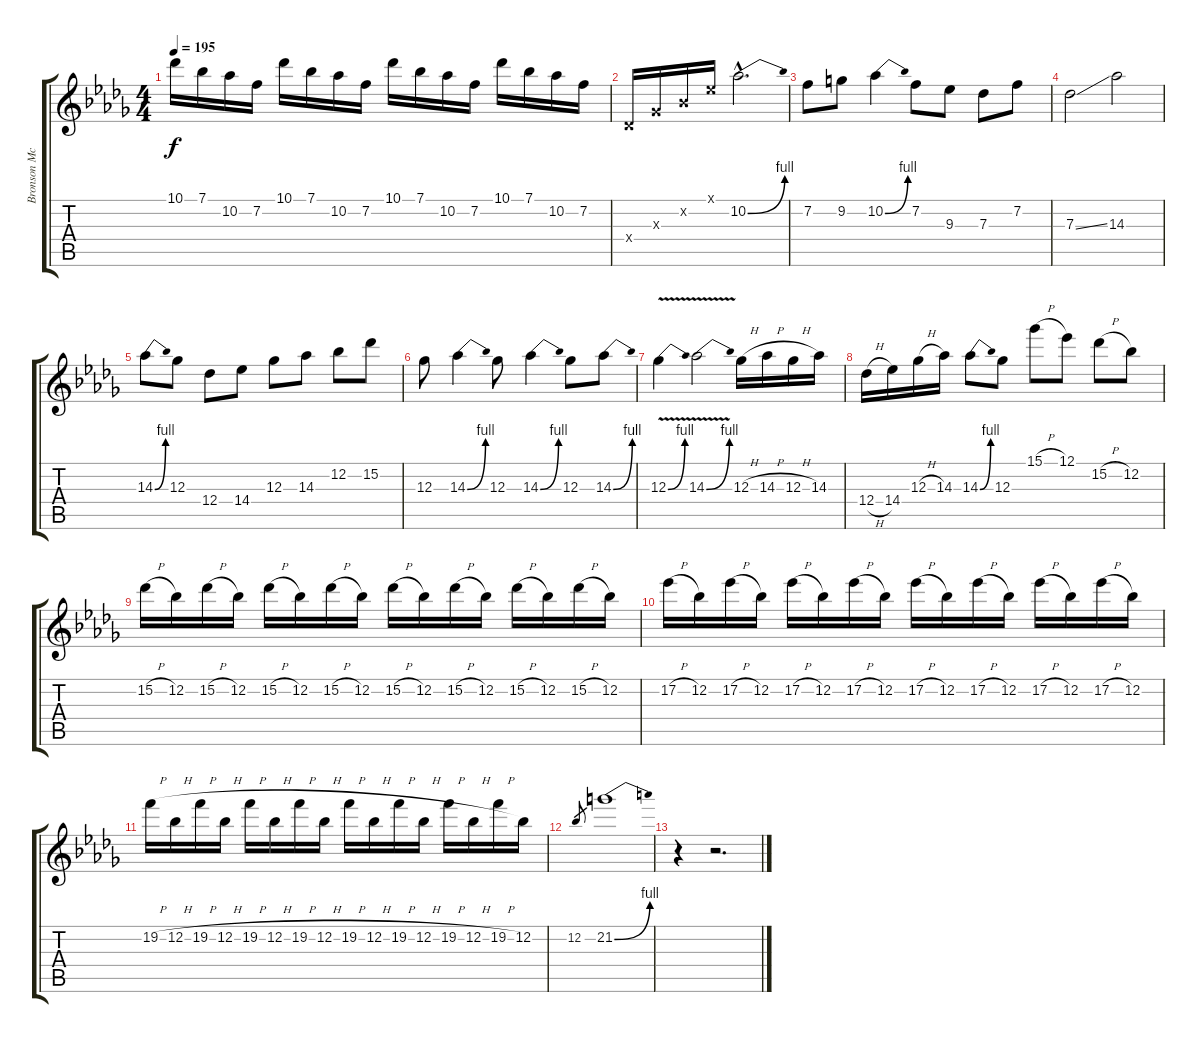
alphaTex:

\track ("Bronson McDowall (Guitar)" "Bronson Mc") {instrument distortionguitar}
\staff {score tabs}
\tuning (Eb4 Bb3 Gb3 Db3 Ab2 Eb2) {hide}
\ts (4 4)
\tempo 195
\clef g2
\ks bbminor
10.1.16{dy f} 7.1.16 10.2.16 7.2.16 10.1.16 7.1.16 10.2.16 7.2.16 10.1.16 7.1.16 10.2.16 7.2.16 10.1.16 7.1.16 10.2.16 7.2.16 |
0.4{x}.16 0.3{x}.16 0.2{x}.16 0.1{x}.16 10.2{be (bend 0 0 60 4) hac}.2{d} |
7.2.8 9.2.8 10.2{be (bend 0 0 60 4)}.4 7.2.8 9.3.8 7.3.8 7.2.8 |
7.3{ss}.2 14.3.2 |
14.3{be (bend 0 0 60 4)}.8 12.3.8 12.4.8 14.4.8 12.3.8 14.3.8 12.2.8 15.2.8 |
12.3.8 14.3{be (bend 0 0 60 4)}.4 12.3.8 14.3{be (bend 0 0 60 4)}.4 12.3.8 14.3{be (bend 0 0 60 4)}.8 |
12.3{be (bend 0 0 60 4) v}.4 14.3{be (bend 0 0 60 4) v}.2 12.3{h}.16 14.3{h}.16 12.3{h}.16 14.3.16 |
12.4{h}.16 14.4.16 12.3{h}.16 14.3.16 14.3{be (bend 0 0 60 4)}.8 12.3.8 15.1{h}.8 12.1.8 15.2{h}.8 12.2.8 |
15.2{h}.16 12.2.16 15.2{h}.16 12.2.16 15.2{h}.16 12.2.16 15.2{h}.16 12.2.16 15.2{h}.16 12.2.16 15.2{h}.16 12.2.16 15.2{h}.16 12.2.16 15.2{h}.16 12.2.16 |
17.2{h}.16 12.2.16 17.2{h}.16 12.2.16 17.2{h}.16 12.2.16 17.2{h}.16 12.2.16 17.2{h}.16 12.2.16 17.2{h}.16 12.2.16 17.2{h}.16 12.2.16 17.2{h}.16 12.2.16 |
19.2{h}.16 12.2{h}.16 19.2{h}.16 12.2{h}.16 19.2{h}.16 12.2{h}.16 19.2{h}.16 12.2{h}.16 19.2{h}.16 12.2{h}.16 19.2{h}.16 12.2{h}.16 19.2{h}.16 12.2{h}.16 19.2{h}.16 12.2.16 |
12.2.8{gr} 21.2{be (bend 0 0 60 4)}.1 |
r.4 r.2{d}
